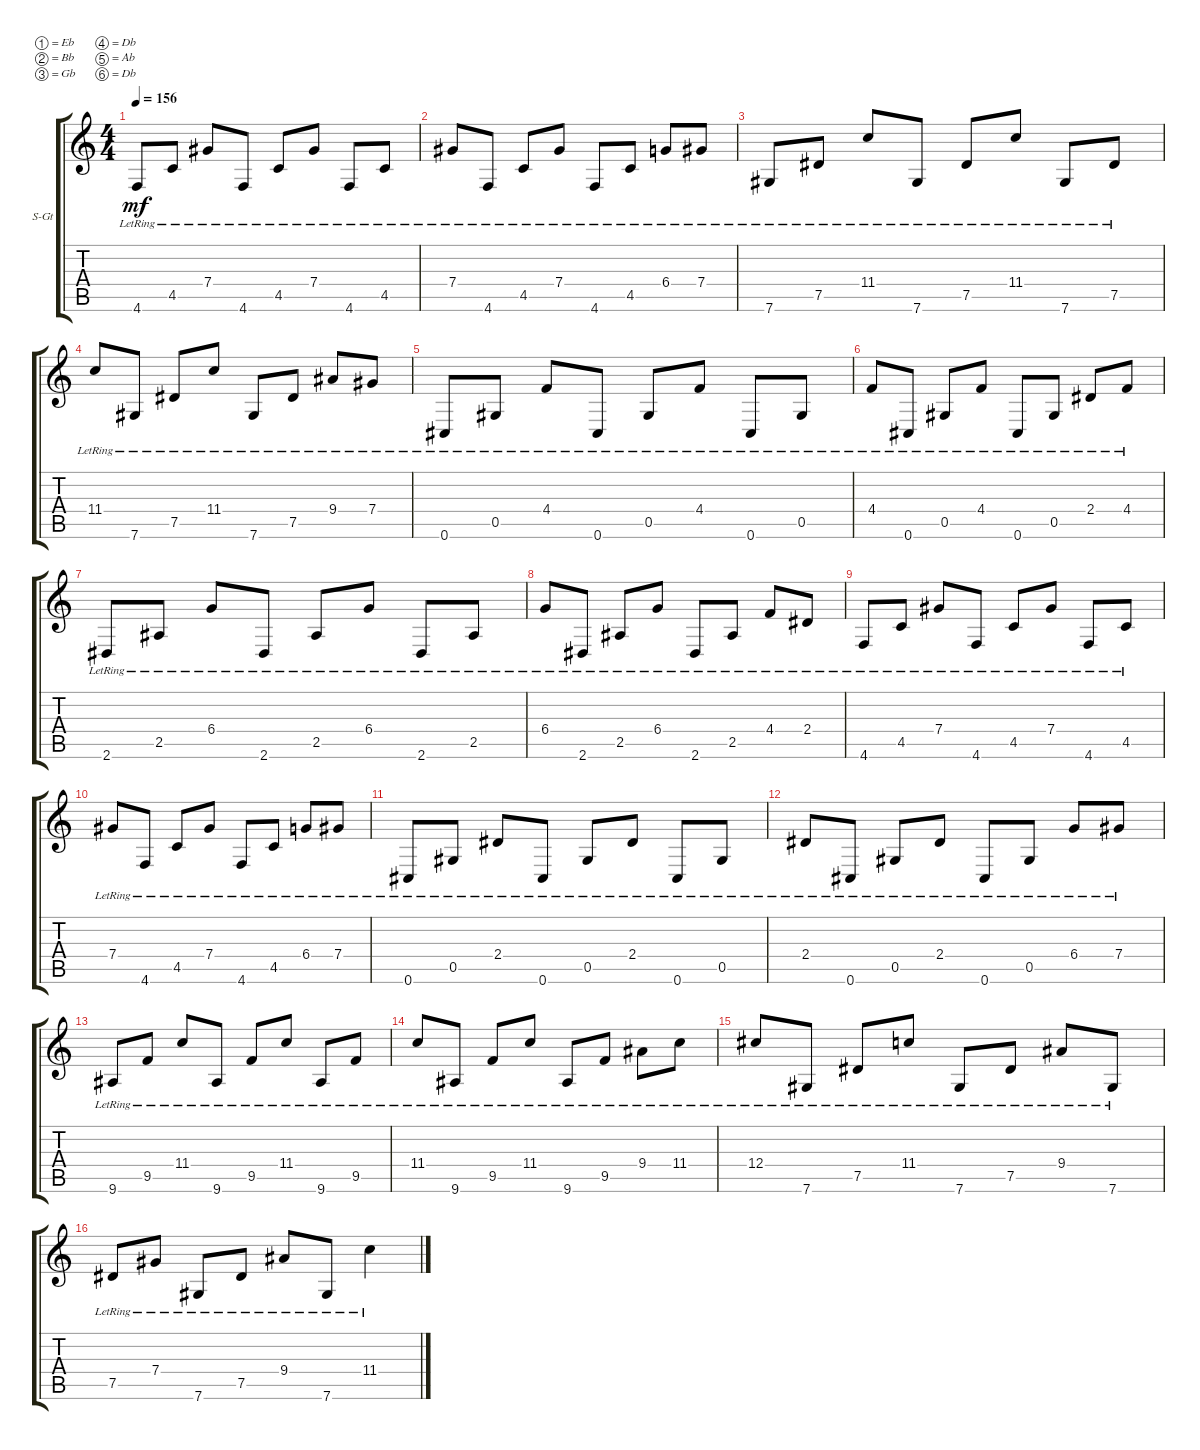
\defaultSystemsLayout 4
\bracketExtendMode groupsimilarinstruments
\firstSystemTrackNameOrientation horizontal
\otherSystemsTrackNameOrientation horizontal
\track ("Intro Guitar 1" "S-Gt") {instrument acousticguitarsteel}
\staff {score tabs}
\tuning (Eb4 Bb3 Gb3 Db3 Ab2 Db2)
\ts (4 4)
\tempo 156
\clef g2
\scale
0.333333
\ks c
4.6{lr}.8{dy mf} 4.5{lr}.8 7.4{lr}.8 4.6{lr}.8 4.5{lr}.8 7.4{lr}.8 4.6{lr}.8 4.5{lr}.8 |
\scale
0.333333 7.4{lr}.8 4.6{lr}.8 4.5{lr}.8 7.4{lr}.8 4.6{lr}.8 4.5{lr}.8 6.4{lr}.8 7.4{lr}.8 |
\scale
0.333333 7.6{lr}.8 7.5{lr}.8 11.4{lr}.8 7.6{lr}.8 7.5{lr}.8 11.4{lr}.8 7.6{lr}.8 7.5{lr}.8 |
\scale
0.333333 11.4{lr}.8 7.6{lr}.8 7.5{lr}.8 11.4{lr}.8 7.6{lr}.8 7.5{lr}.8 9.4{lr}.8 7.4{lr}.8 |
\scale
0.333333 0.6{lr}.8 0.5{lr}.8 4.4{lr}.8 0.6{lr}.8 0.5{lr}.8 4.4{lr}.8 0.6{lr}.8 0.5{lr}.8 |
\scale
0.333333 4.4{lr}.8 0.6{lr}.8 0.5{lr}.8 4.4{lr}.8 0.6{lr}.8 0.5{lr}.8 2.4{lr}.8 4.4{lr}.8 |
2.6{lr}.8 2.5{lr}.8 6.4{lr}.8 2.6{lr}.8 2.5{lr}.8 6.4{lr}.8 2.6{lr}.8 2.5{lr}.8 |
6.4{lr}.8 2.6{lr}.8 2.5{lr}.8 6.4{lr}.8 2.6{lr}.8 2.5{lr}.8 4.4{lr}.8 2.4{lr}.8 |
4.6{lr}.8 4.5{lr}.8 7.4{lr}.8 4.6{lr}.8 4.5{lr}.8 7.4{lr}.8 4.6{lr}.8 4.5{lr}.8 |
7.4{lr}.8 4.6{lr}.8 4.5{lr}.8 7.4{lr}.8 4.6{lr}.8 4.5{lr}.8 6.4{lr}.8 7.4{lr}.8 |
0.6{lr}.8 0.5{lr}.8 2.4{lr}.8 0.6{lr}.8 0.5{lr}.8 2.4{lr}.8 0.6{lr}.8 0.5{lr}.8 |
2.4{lr}.8 0.6{lr}.8 0.5{lr}.8 2.4{lr}.8 0.6{lr}.8 0.5{lr}.8 6.4{lr}.8 7.4{lr}.8 |
9.6{lr}.8 9.5{lr}.8 11.4{lr}.8 9.6{lr}.8 9.5{lr}.8 11.4{lr}.8 9.6{lr}.8 9.5{lr}.8 |
11.4{lr}.8 9.6{lr}.8 9.5{lr}.8 11.4{lr}.8 9.6{lr}.8 9.5{lr}.8 9.4{lr}.8 11.4{lr}.8 |
12.4{lr}.8 7.6{lr}.8 7.5{lr}.8 11.4{lr}.8 7.6{lr}.8 7.5{lr}.8 9.4{lr}.8 7.6{lr}.8 |
7.5{lr}.8 7.4{lr}.8 7.6{lr}.8 7.5{lr}.8 9.4{lr}.8 7.6{lr}.8 11.4{lr}.4
